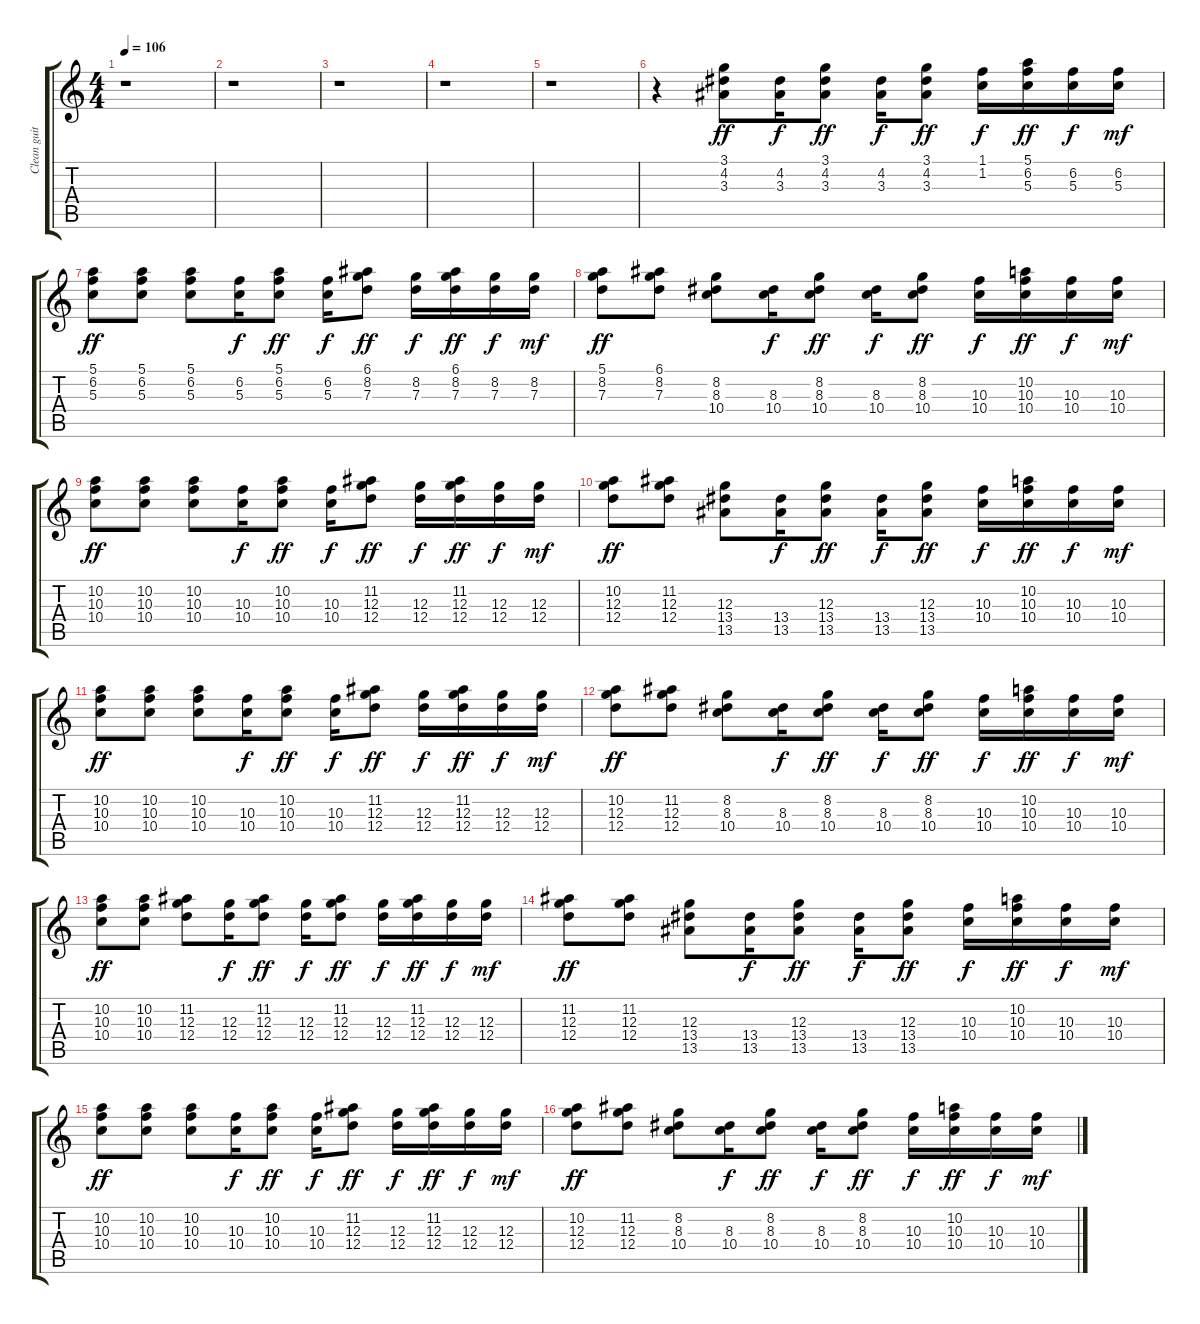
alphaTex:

\track ("Clean guitar" "Clean guit") {instrument electricguitarclean}
\staff {score tabs}
\tuning (E4 B3 G3 D3 A2 E2) {hide}
\ts (4 4)
\tempo 106
\clef g2
\ks c
r.1{dy ff} |
r.1 |
r.1 |
r.1 |
r.1 |
r.4 (3.1 4.2 3.3).8 (4.2 3.3).16{dy f} (3.1 4.2 3.3).8{dy ff} (4.2 3.3).16{dy f} (3.1 4.2 3.3).8{dy ff} (1.1 1.2).16{dy f} (5.1 6.2 5.3).16{dy ff} (6.2 5.3).16{dy f} (6.2 5.3).16{dy mf} |
(5.1 6.2 5.3).8{dy ff} (5.1 6.2 5.3).8 (5.1 6.2 5.3).8 (6.2 5.3).16{dy f} (5.1 6.2 5.3).8{dy ff} (6.2 5.3).16{dy f} (6.1 8.2 7.3).8{dy ff} (8.2 7.3).16{dy f} (6.1 8.2 7.3).16{dy ff} (8.2 7.3).16{dy f} (8.2 7.3).16{dy mf} |
(5.1 8.2 7.3).8{dy ff} (6.1 8.2 7.3).8 (8.2 8.3 10.4).8 (8.3 10.4).16{dy f} (8.2 8.3 10.4).8{dy ff} (8.3 10.4).16{dy f} (8.2 8.3 10.4).8{dy ff} (10.3 10.4).16{dy f} (10.2 10.3 10.4).16{dy ff} (10.3 10.4).16{dy f} (10.3 10.4).16{dy mf} |
(10.2 10.3 10.4).8{dy ff} (10.2 10.3 10.4).8 (10.2 10.3 10.4).8 (10.3 10.4).16{dy f} (10.2 10.3 10.4).8{dy ff} (10.3 10.4).16{dy f} (11.2 12.3 12.4).8{dy ff} (12.3 12.4).16{dy f} (11.2 12.3 12.4).16{dy ff} (12.3 12.4).16{dy f} (12.3 12.4).16{dy mf} |
(10.2 12.3 12.4).8{dy ff} (11.2 12.3 12.4).8 (12.3 13.4 13.5).8 (13.4 13.5).16{dy f} (12.3 13.4 13.5).8{dy ff} (13.4 13.5).16{dy f} (12.3 13.4 13.5).8{dy ff} (10.3 10.4).16{dy f} (10.2 10.3 10.4).16{dy ff} (10.3 10.4).16{dy f} (10.3 10.4).16{dy mf} |
(10.2 10.3 10.4).8{dy ff} (10.2 10.3 10.4).8 (10.2 10.3 10.4).8 (10.3 10.4).16{dy f} (10.2 10.3 10.4).8{dy ff} (10.3 10.4).16{dy f} (11.2 12.3 12.4).8{dy ff} (12.3 12.4).16{dy f} (11.2 12.3 12.4).16{dy ff} (12.3 12.4).16{dy f} (12.3 12.4).16{dy mf} |
(10.2 12.3 12.4).8{dy ff} (11.2 12.3 12.4).8 (8.2 8.3 10.4).8 (8.3 10.4).16{dy f} (8.2 8.3 10.4).8{dy ff} (8.3 10.4).16{dy f} (8.2 8.3 10.4).8{dy ff} (10.3 10.4).16{dy f} (10.2 10.3 10.4).16{dy ff} (10.3 10.4).16{dy f} (10.3 10.4).16{dy mf} |
(10.2 10.3 10.4).8{dy ff} (10.2 10.3 10.4).8 (11.2 12.3 12.4).8 (12.3 12.4).16{dy f} (11.2 12.3 12.4).8{dy ff} (12.3 12.4).16{dy f} (11.2 12.3 12.4).8{dy ff} (12.3 12.4).16{dy f} (11.2 12.3 12.4).16{dy ff} (12.3 12.4).16{dy f} (12.3 12.4).16{dy mf} |
(11.2 12.3 12.4).8{dy ff} (11.2 12.3 12.4).8 (12.3 13.4 13.5).8 (13.4 13.5).16{dy f} (12.3 13.4 13.5).8{dy ff} (13.4 13.5).16{dy f} (12.3 13.4 13.5).8{dy ff} (10.3 10.4).16{dy f} (10.2 10.3 10.4).16{dy ff} (10.3 10.4).16{dy f} (10.3 10.4).16{dy mf} |
(10.2 10.3 10.4).8{dy ff} (10.2 10.3 10.4).8 (10.2 10.3 10.4).8 (10.3 10.4).16{dy f} (10.2 10.3 10.4).8{dy ff} (10.3 10.4).16{dy f} (11.2 12.3 12.4).8{dy ff} (12.3 12.4).16{dy f} (11.2 12.3 12.4).16{dy ff} (12.3 12.4).16{dy f} (12.3 12.4).16{dy mf} |
(10.2 12.3 12.4).8{dy ff} (11.2 12.3 12.4).8 (8.2 8.3 10.4).8 (8.3 10.4).16{dy f} (8.2 8.3 10.4).8{dy ff} (8.3 10.4).16{dy f} (8.2 8.3 10.4).8{dy ff} (10.3 10.4).16{dy f} (10.2 10.3 10.4).16{dy ff} (10.3 10.4).16{dy f} (10.3 10.4).16{dy mf}
